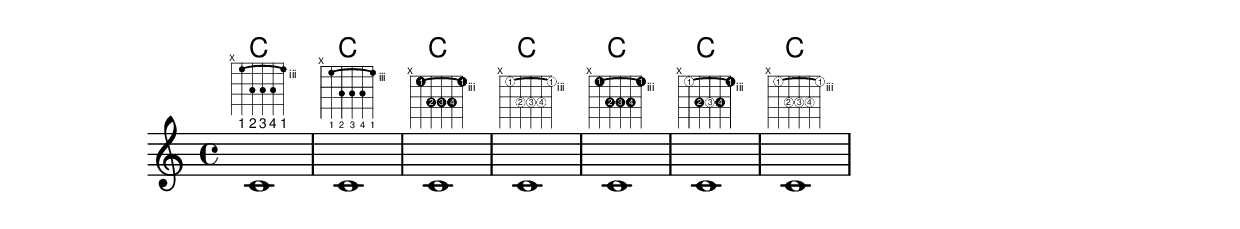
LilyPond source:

\version "2.17.6"

\header {
  texidoc="
Finger labels can be added, either in dots or below strings.
Dot color can be changed globally or on a per-dot basis,
and fingering label font size can be adjusted.

"
}

\layout { ragged-right = ##t }

<<
  \chords {
    c1 |
    c1 |
    c1 |
    c1 |
    c1 |
    c1 |
    c1
  }

  \new Voice {
    \textLengthOn
     %% C major for guitar,  verbose style
    \override TextScript.fret-diagram-details.finger-code = #'below-string
    c'1 ^\markup {
            \fret-diagram-verbose #'((mute 6)
                                     (place-fret 5 3 1)
                                     (place-fret 4 5 2)
                                     (place-fret 3 5 3)
                                     (place-fret 2 5 4)
                                     (place-fret 1 3 1)
                                     (barre 5 1 3))}

     %% C major for guitar,  verbose style
    \override TextScript.fret-diagram-details.string-label-font-mag = #0.4
    c'1 ^\markup {
            \fret-diagram-verbose #'((mute 6)
                                     (place-fret 5 3 1)
                                     (place-fret 4 5 2)
                                     (place-fret 3 5 3)
                                     (place-fret 2 5 4)
                                     (place-fret 1 3 1)
                                     (barre 5 1 3))}

     %% C major for guitar, verbose style
    \override TextScript.fret-diagram-details.finger-code = #'in-dot
    c' ^\markup {
            \fret-diagram-verbose #'((mute 6)
                                     (place-fret 5 3 1)
                                     (place-fret 4 5 2)
                                     (place-fret 3 5 3)
                                     (place-fret 2 5 4)
                                     (place-fret 1 3 1)
                                     (barre 5 1 3))}

     %% C major for guitar, verbose style
    \once \override TextScript.fret-diagram-details.dot-color = #'white
    c' ^\markup {
            \fret-diagram-verbose #'((mute 6)
                                     (place-fret 5 3 1)
                                     (place-fret 4 5 2)
                                     (place-fret 3 5 3)
                                     (place-fret 2 5 4)
                                     (place-fret 1 3 1)
                                     (barre 5 1 3))}

     %% C major for guitar,  verbose style
    \once \override TextScript.fret-diagram-details.dot-label-font-mag = #0.75
    c'1 ^\markup {
            \fret-diagram-verbose #'((mute 6)
                                     (place-fret 5 3 1)
                                     (place-fret 4 5 2)
                                     (place-fret 3 5 3)
                                     (place-fret 2 5 4)
                                     (place-fret 1 3 1)
                                     (barre 5 1 3))}
    %% dot color inversion, white on black
    \once \override TextScript.fret-diagram-details.dot-color = #'black
    c' ^\markup {
            \fret-diagram-verbose #'((mute 6)
                                     (place-fret 5 3 1 inverted)
                                     (place-fret 4 5 2)
                                     (place-fret 3 5 3 inverted)
                                     (place-fret 2 5 4)
                                     (place-fret 1 3 1)
                                     (barre 5 1 3))}
    %% dot color inversion, black on white
    \once \override TextScript.fret-diagram-details.dot-color = #'white
    c' ^\markup {
            \fret-diagram-verbose #'((mute 6)
                                     (place-fret 5 3 1 inverted)
                                     (place-fret 4 5 2)
                                     (place-fret 3 5 3 inverted)
                                     (place-fret 2 5 4)
                                     (place-fret 1 3 1)
                                     (barre 5 1 3))}
 }
>>


